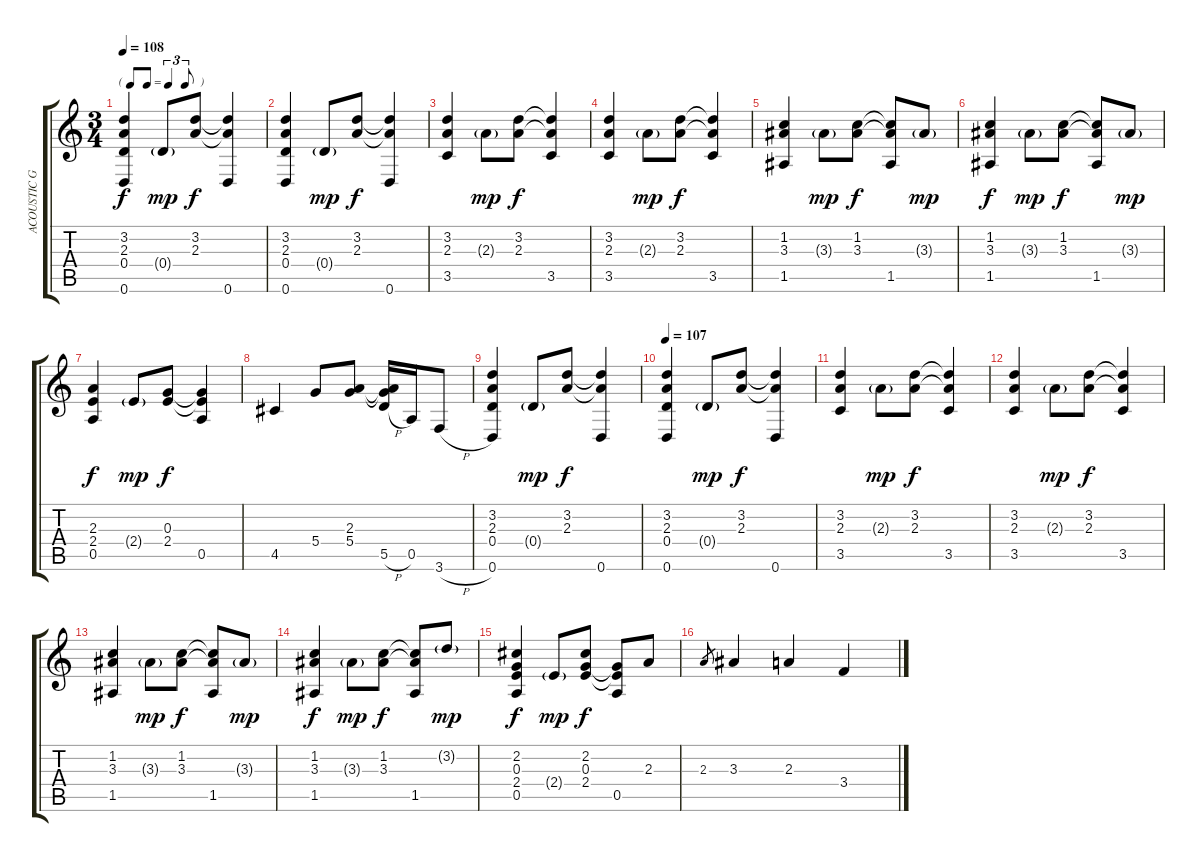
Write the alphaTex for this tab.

\track ("ACOUSTIC GUITAR (CARMEN)" "ACOUSTIC G") {instrument acousticguitarnylon}
\staff {score tabs}
\tuning (E4 B3 G3 D3 A2 D2) {hide}
\ts (3 4)
\tf triplet8th
\tempo 108
\clef g2
\ks c
(3.2 2.3 0.4 0.6).4{dy f volume 10} 0.4{g}.8{dy mp} (3.2 2.3).8{dy f} (3.2{t} 2.3{t} 0.6).4 |
(3.2 2.3 0.4 0.6).4 0.4{g}.8{dy mp} (3.2 2.3).8{dy f} (3.2{t} 2.3{t} 0.6).4 |
(3.2 2.3 3.5).4 2.3{g}.8{dy mp} (3.2 2.3).8{dy f} (3.2{t} 2.3{t} 3.5).4 |
(3.2 2.3 3.5).4 2.3{g}.8{dy mp} (3.2 2.3).8{dy f} (3.2{t} 2.3{t} 3.5).4 |
(1.2 3.3 1.5).4 3.3{g}.8{dy mp} (1.2 3.3).8{dy f} (1.2{t} 3.3{t} 1.5).8 3.3{g}.8{dy mp} |
(1.2 3.3 1.5).4{dy f} 3.3{g}.8{dy mp} (1.2 3.3).8{dy f} (1.2{t} 3.3{t} 1.5).8 3.3{g}.8{dy mp} |
(2.3 2.4 0.5).4{dy f} 2.4{g}.8{dy mp} (0.3 2.4).8{dy f} (0.3{t} 2.4{t} 0.5).4 |
4.5.4 5.4.8 (2.3 5.4).8 (2.3{t} 5.4{t} 5.5{h}).16 0.5.16 3.6{h}.8 |
(3.2 2.3 0.4 0.6).4 0.4{g}.8{dy mp} (3.2 2.3).8{dy f} (3.2{t} 2.3{t} 0.6).4 |
\tempo 107
(3.2 2.3 0.4 0.6).4 0.4{g}.8{dy mp} (3.2 2.3).8{dy f} (3.2{t} 2.3{t} 0.6).4 |
(3.2 2.3 3.5).4 2.3{g}.8{dy mp} (3.2 2.3).8{dy f} (3.2{t} 2.3{t} 3.5).4 |
(3.2 2.3 3.5).4 2.3{g}.8{dy mp} (3.2 2.3).8{dy f} (3.2{t} 2.3{t} 3.5).4 |
(1.2 3.3 1.5).4 3.3{g}.8{dy mp} (1.2 3.3).8{dy f} (1.2{t} 3.3{t} 1.5).8 3.3{g}.8{dy mp} |
(1.2 3.3 1.5).4{dy f} 3.3{g}.8{dy mp} (1.2 3.3).8{dy f} (1.2{t} 3.3{t} 1.5).8 3.2{g}.8{dy mp} |
(2.2 0.3 2.4 0.5).4{dy f} 2.4{g}.8{dy mp} (2.2 0.3 2.4).8{dy f} (0.3{t} 2.4{t} 0.5).8 2.3.8 |
2.3.8{gr} 3.3.4 2.3.4 3.4.4
